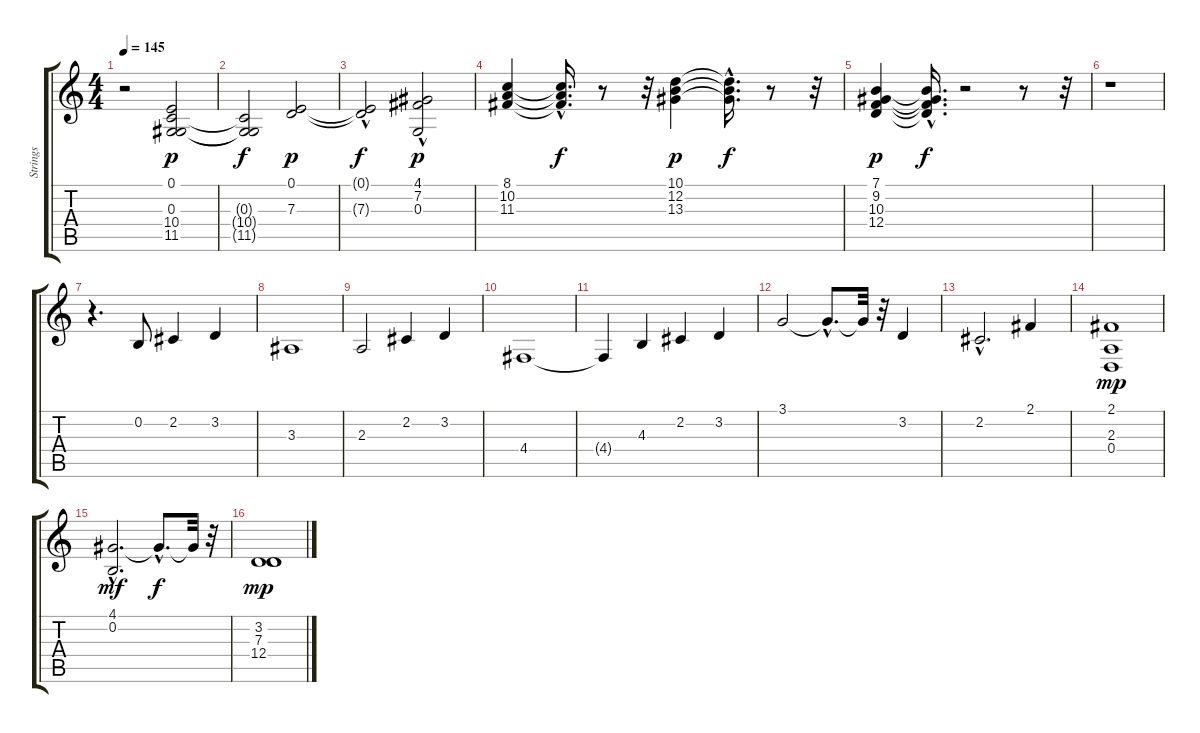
\track ("Strings" "Strings") {instrument stringensemble1}
\staff {score tabs}
\tuning (E4 B3 G3 D3 A2 E2) {hide}
\ts (4 4)
\tempo 145
\clef g2
\ks c
r.2{dy f} (0.1 0.3 10.4 11.5).2{dy p} |
(0.3{t} 10.4{t} 11.5{t}).2{dy f} (0.1 7.3).2{dy p} |
(0.1{hac t} 7.3{t}).2{dy f} (4.1{hac} 7.2 0.3{hac}).2{dy p} |
(8.1 10.2 11.3).4 (8.1{hac t} 10.2{hac t} 11.3{hac t}).16{d dy f} r.8 r.32 (10.1 12.2 13.3).4{dy p} (10.1{hac t} 12.2{hac t} 13.3{hac t}).16{d dy f} r.8 r.32 |
(7.1 9.2 10.3 12.4).4{dy p} (7.1{hac t} 9.2{hac t} 10.3{hac t} 12.4{hac t}).16{d dy f} r.2 r.8 r.32 |
r.1 |
r.4{d} 0.2.8 2.2.4 3.2.4 |
3.3.1 |
2.3.2 2.2.4 3.2.4 |
4.4.1 |
4.4{t}.4 4.3.4 2.2.4 3.2.4 |
3.1.2 3.1{hac t}.8{d} 3.1{t}.32 r.32 3.2.4 |
2.2{hac}.2{d} 2.1.4 |
(2.1 2.3 0.4).1{dy mp} |
(4.1{hac} 0.2{hac}).2{d dy mf} 4.1{hac t}.8{d dy f} 4.1{t}.32 r.32 |
(3.2 7.3 12.4).1{dy mp}
